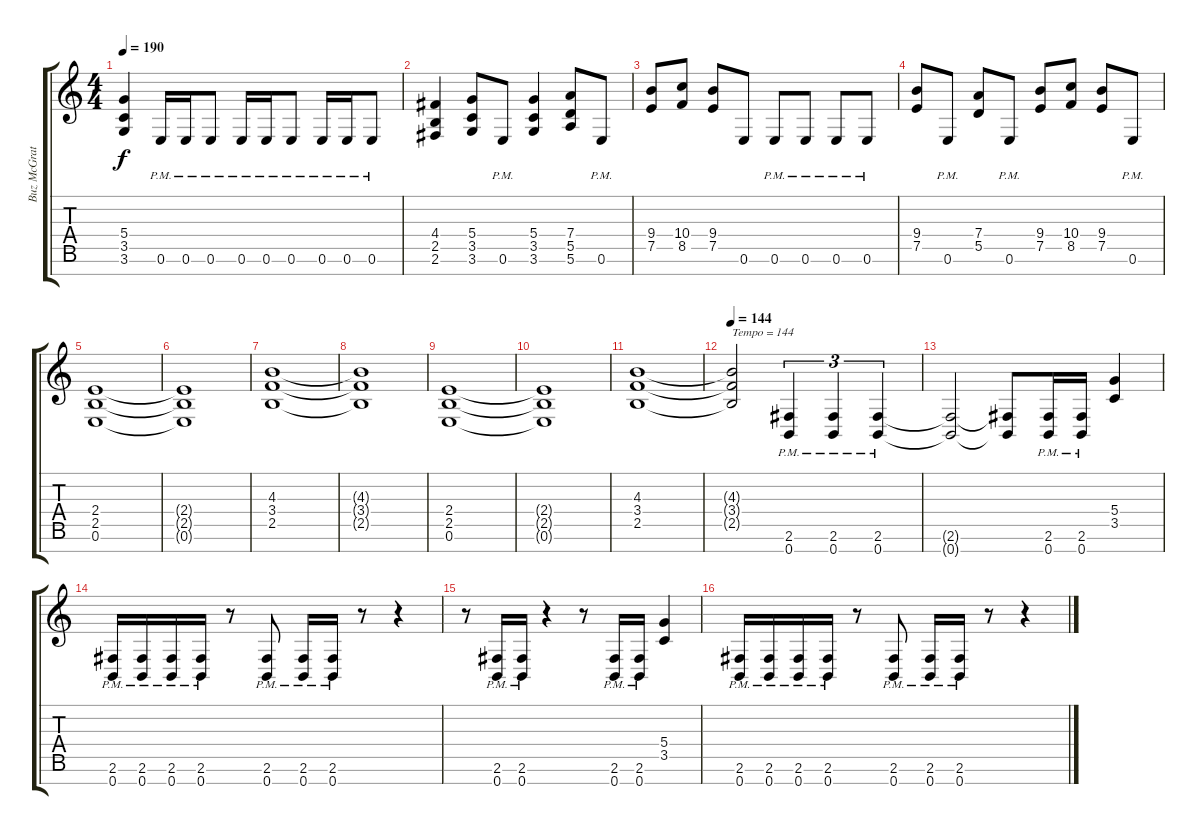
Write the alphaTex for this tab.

\track ("Buz McGrath" "Buz McGrat") {instrument distortionguitar}
\staff {score tabs}
\tuning (E4 B3 G3 D3 A2 E2 B1) {hide}
\ts (4 4)
\tempo 190
\clef g2
\ks c
(5.4 3.5 3.6).4{dy f} 0.6{pm}.16 0.6{pm}.16 0.6{pm}.8 0.6{pm}.16 0.6{pm}.16 0.6{pm}.8 0.6{pm}.16 0.6{pm}.16 0.6{pm}.8 |
(4.4 2.5 2.6).4 (5.4 3.5 3.6).8 0.6{pm}.8 (5.4 3.5 3.6).4 (7.4 5.5 5.6).8 0.6{pm}.8 |
(9.4 7.5).8 (10.4 8.5).8 (9.4 7.5).8 0.6.8 0.6{pm}.8 0.6{pm}.8 0.6{pm}.8 0.6{pm}.8 |
(9.4 7.5).8 0.6{pm}.8 (7.4 5.5).8 0.6{pm}.8 (9.4 7.5).8 (10.4 8.5).8 (9.4 7.5).8 0.6{pm}.8 |
(2.4 2.5 0.6).1 |
(2.4{t} 2.5{t} 0.6{t}).1 |
(4.3 3.4 2.5).1 |
(4.3{t} 3.4{t} 2.5{t}).1 |
(2.4 2.5 0.6).1 |
(2.4{t} 2.5{t} 0.6{t}).1 |
(4.3 3.4 2.5).1 |
\tempo 144
(4.3{t} 3.4{t} 2.5{t}).2{txt "Tempo = 144"} (2.6 0.7{pm}).4{tu (3 2)} (2.6 0.7{pm}).4{tu (3 2)} (2.6 0.7{pm}).4{tu (3 2)} |
(2.6{t} 0.7{t}).2 (2.6{t} 0.7{t}).8 (2.6 0.7{pm}).16 (2.6 0.7{pm}).16 (5.4 3.5).4 |
(2.6 0.7{pm}).16 (2.6 0.7{pm}).16 (2.6 0.7{pm}).16 (2.6 0.7{pm}).16 r.8 (2.6 0.7{pm}).8 (2.6 0.7{pm}).16 (2.6 0.7{pm}).16 r.8 r.4 |
r.8 (2.6 0.7{pm}).16 (2.6 0.7{pm}).16 r.4 r.8 (2.6 0.7{pm}).16 (2.6 0.7{pm}).16 (5.4 3.5).4 |
(2.6 0.7{pm}).16 (2.6 0.7{pm}).16 (2.6 0.7{pm}).16 (2.6 0.7{pm}).16 r.8 (2.6 0.7{pm}).8 (2.6 0.7{pm}).16 (2.6 0.7{pm}).16 r.8 r.4
